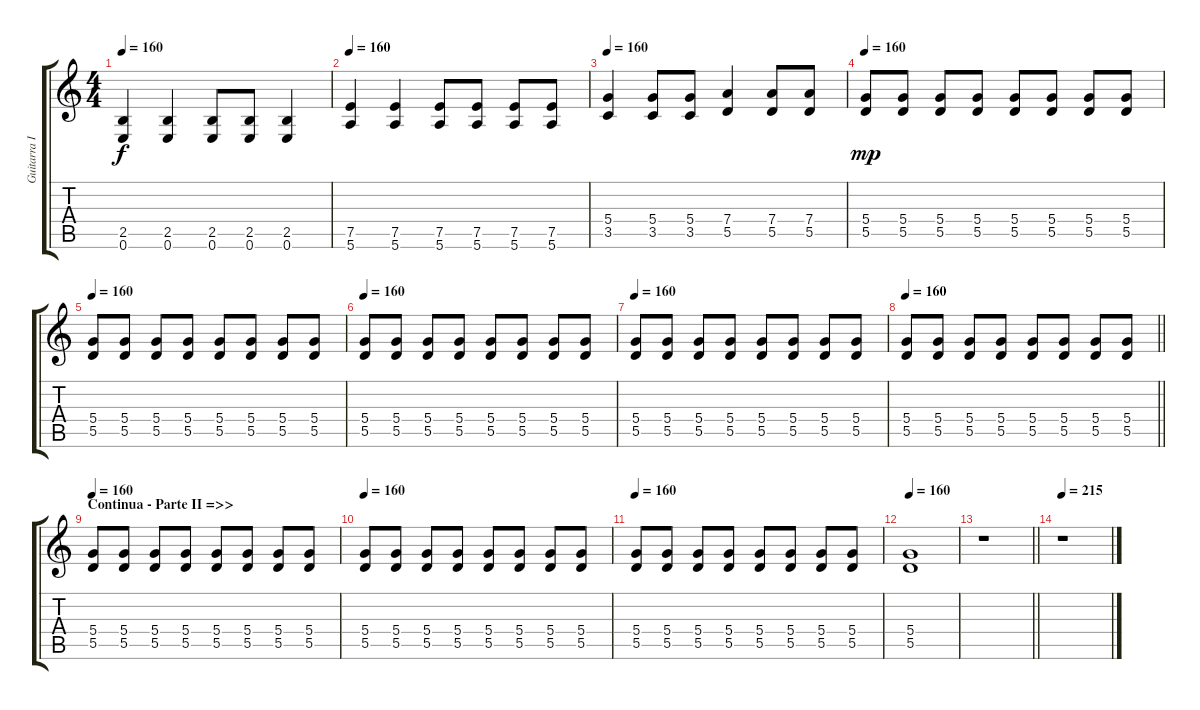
\track ("Guitarra II" "Guitarra I") {instrument distortionguitar}
\staff {score tabs}
\tuning (E4 B3 G3 D3 A2 E2) {hide}
\ts (4 4)
\tempo 160
\clef g2
\ks c
(2.5 0.6).4{dy f} (2.5 0.6).4 (2.5 0.6).8 (2.5 0.6).8 (2.5 0.6).4 |
\tempo 160
(7.5 5.6).4 (7.5 5.6).4 (7.5 5.6).8 (7.5 5.6).8 (7.5 5.6).8 (7.5 5.6).8 |
\tempo 160
(5.4 3.5).4 (5.4 3.5).8 (5.4 3.5).8 (7.4 5.5).4 (7.4 5.5).8 (7.4 5.5).8 |
\tempo 160
(5.4 5.5).8{dy mp} (5.4 5.5).8 (5.4 5.5).8 (5.4 5.5).8 (5.4 5.5).8 (5.4 5.5).8 (5.4 5.5).8 (5.4 5.5).8 |
\tempo 160
(5.4 5.5).8 (5.4 5.5).8 (5.4 5.5).8 (5.4 5.5).8 (5.4 5.5).8 (5.4 5.5).8 (5.4 5.5).8 (5.4 5.5).8 |
\tempo 160
(5.4 5.5).8 (5.4 5.5).8 (5.4 5.5).8 (5.4 5.5).8 (5.4 5.5).8 (5.4 5.5).8 (5.4 5.5).8 (5.4 5.5).8 |
\tempo 160
(5.4 5.5).8 (5.4 5.5).8 (5.4 5.5).8 (5.4 5.5).8 (5.4 5.5).8 (5.4 5.5).8 (5.4 5.5).8 (5.4 5.5).8 |
\tempo 160
\barLineRight lightlight
(5.4 5.5).8 (5.4 5.5).8 (5.4 5.5).8 (5.4 5.5).8 (5.4 5.5).8 (5.4 5.5).8 (5.4 5.5).8 (5.4 5.5).8 |
\section ("" "Continua - Parte II =>>")
\tempo 160
(5.4 5.5).8 (5.4 5.5).8 (5.4 5.5).8 (5.4 5.5).8 (5.4 5.5).8 (5.4 5.5).8 (5.4 5.5).8 (5.4 5.5).8 |
\tempo 160
(5.4 5.5).8 (5.4 5.5).8 (5.4 5.5).8 (5.4 5.5).8 (5.4 5.5).8 (5.4 5.5).8 (5.4 5.5).8 (5.4 5.5).8 |
\tempo 160
(5.4 5.5).8 (5.4 5.5).8 (5.4 5.5).8 (5.4 5.5).8 (5.4 5.5).8 (5.4 5.5).8 (5.4 5.5).8 (5.4 5.5).8 |
\tempo 160
(5.4 5.5).1 |
\barLineRight lightlight
r.1 |
\tempo 215
r.1
